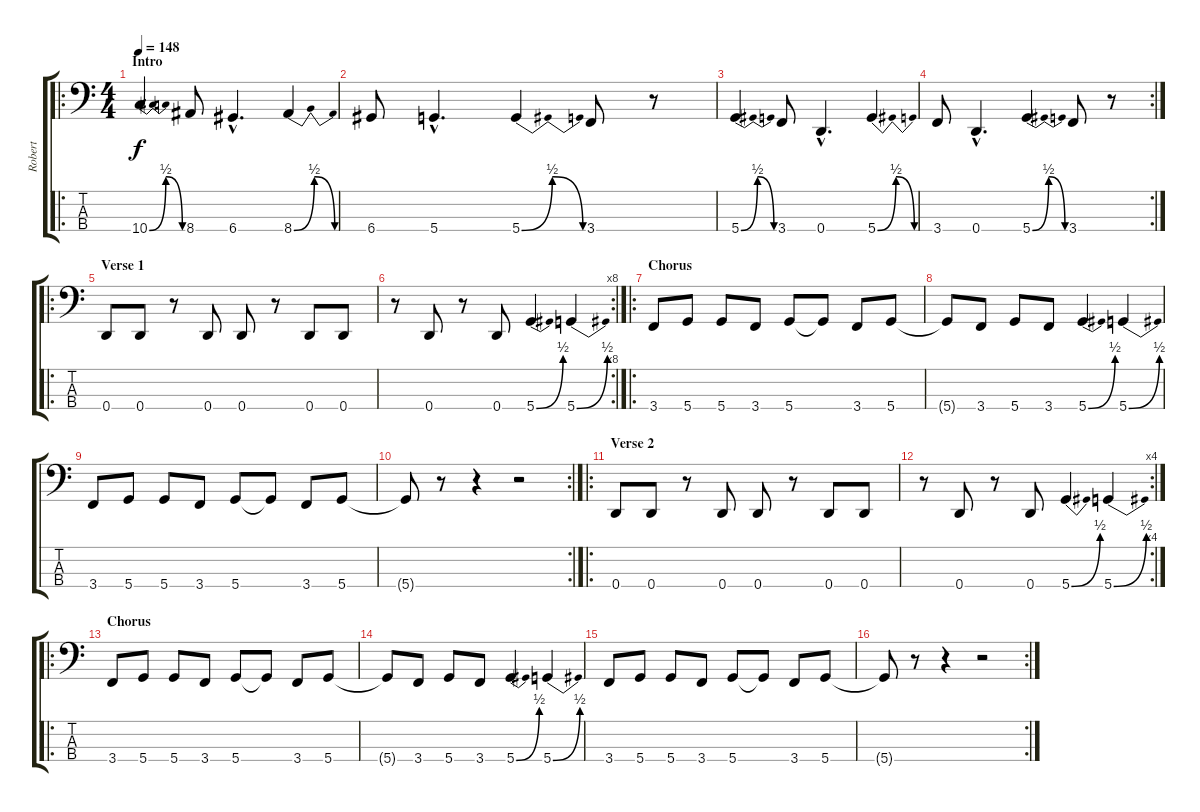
\track ("Robert" "Robert") {instrument slapbass2}
\staff {score tabs}
\tuning (G2 D2 A1 D1) {hide}
\ro
\ts (4 4)
\section ("" "Intro")
\tempo 148
\clef f4
\ks c
10.4{be (bendrelease 0 0 30 2 30 2 60 0)}.4{dy f instrument slapbass2} 8.4.8 6.4{hac}.4{d} 8.4{be (bendrelease 0 0 30 2 30 2 60 0)}.4 |
6.4.8 5.4{hac}.4{d} 5.4{be (bendrelease 0 0 30 2 30 2 60 0)}.4 3.4.8 r.8 |
5.4{be (bendrelease 0 0 30 2 30 2 60 0)}.4 3.4.8 0.4{hac}.4{d} 5.4{be (bendrelease 0 0 30 2 30 2 60 0)}.4 |
\rc 2
3.4.8 0.4{hac}.4{d} 5.4{be (bendrelease 0 0 30 2 30 2 60 0)}.4 3.4.8 r.8 |
\ro
\section ("" "Verse 1")
0.4.8 0.4.8 r.8 0.4.8 0.4.8 r.8 0.4.8 0.4.8 |
\rc 8
r.8 0.4.8 r.8 0.4.8 5.4{be (bend 0 0 60 2)}.4 5.4{be (bend 0 0 60 2)}.4 |
\ro
\section ("" "Chorus")
3.4.8 5.4.8 5.4.8 3.4.8 5.4.8 5.4{t}.8 3.4.8 5.4.8 |
5.4{t}.8 3.4.8 5.4.8 3.4.8 5.4{be (bend 0 0 60 2)}.4 5.4{be (bend 0 0 60 2)}.4 |
3.4.8 5.4.8 5.4.8 3.4.8 5.4.8 5.4{t}.8 3.4.8 5.4.8 |
\rc 2
5.4{t}.8 r.8 r.4 r.2 |
\ro
\section ("" "Verse 2")
0.4.8 0.4.8 r.8 0.4.8 0.4.8 r.8 0.4.8 0.4.8 |
\rc 4
r.8 0.4.8 r.8 0.4.8 5.4{be (bend 0 0 60 2)}.4 5.4{be (bend 0 0 60 2)}.4 |
\ro
\section ("" "Chorus")
3.4.8 5.4.8 5.4.8 3.4.8 5.4.8 5.4{t}.8 3.4.8 5.4.8 |
5.4{t}.8 3.4.8 5.4.8 3.4.8 5.4{be (bend 0 0 60 2)}.4 5.4{be (bend 0 0 60 2)}.4 |
3.4.8 5.4.8 5.4.8 3.4.8 5.4.8 5.4{t}.8 3.4.8 5.4.8 |
\rc 2
5.4{t}.8 r.8 r.4 r.2
